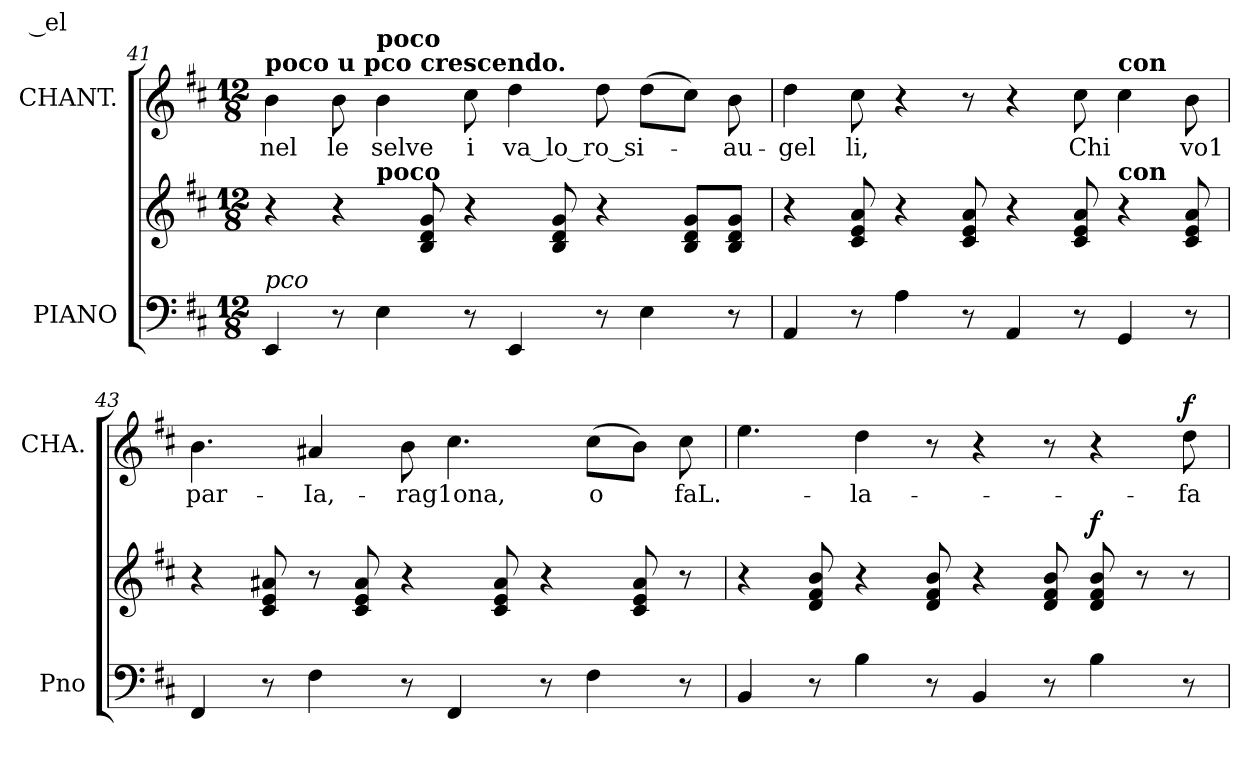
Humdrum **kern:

**kern	**text	**kern	**text	**dynam	**kern	**text	**dynam
*part2	*part2	*part2	*part2	*part2	*part1	*part1	*part1
*staff3	*staff3	*staff2	*staff2	*staff2/3	*staff1	*staff1	*staff1
*I"PIANO	*	*	*	*	*I"CHANT.	*	*
*I'Pno	*	*	*	*	*I'CHA.	*	*
!!LO:PB:g=z
*clefF4	*	*clefG2	*	*	*clefG2	*	*
*k[f#c#]	*	*k[f#c#]	*	*	*k[f#c#]	*	*
*D:	*	*D:	*	*	*D:	*	*
*M12/8	*	*M12/8	*	*	*M12/8	*	*
=41	=41	=41	=41	=41	=41	=41	=41
!	!	!	!	!	!LO:TX:a:B:t=poco u pco crescendo.	!	!
!	!	!LO:TX:a:B:t=poco u pco crescendo.	!	!	!	!	!
!LO:TX:a:i:t=pco	!	!	!	!	!	!	!
!	!	!	!	!	!	!LO:LY:b:color=#000000	!
*	*	*^	*	*	*	*	*
4EEi/	.	4r	4.ryy	.	.	4bi\	nel_	.
!	!	!	!	!	!	!	!LO:LY:b:color=#000000	!
8r	.	4r	.	.	.	8bi\	le	.
!	!	!	!	!	!	!LO:TX:a:B:t=poco	!	!
!	!	!	!LO:TX:a:B:t=poco	!	!	!	!	!
!	!	!	!	!	!	!	!LO:LY:b:color=#000000	!
4Ei\	.	.	1ryy	.	.	4bi\	selve	.
.	.	8Bi/ 8di 8gi	.	.	.	.	.	.
!	!	!	!	!	!	!	!LO:LY:b:color=#000000	!
8r	.	4r	.	.	.	8cc#i\	i	.
!	!	!	!	!	!	!	!LO:LY:b:color=#000000	!
4EEi/	.	.	.	.	.	4ddi\	va_lo_ro_si-	.
.	.	8Bi/ 8di 8gi	.	.	.	.	.	.
!	!	!	!	!LO:LY:b:color=#000000	!	!	!	!
8r	.	4r	.	crescendo.	.	8ddi\	.	.
4Ei\	.	.	.	.	.	(8ddi\L	.	.
.	.	8Bi/ 8di/ 8gi/L	.	.	.	8cc#i\J)	.	.
!	!LO:LY:b:color=#000000	!	!	!	!	!	!	!
!	!	!	!	!	!	!	!LO:LY:b:color=#000000	!
8r	ritenuto.-	8Bi/ 8di/ 8gi/J	8ryy	.	.	8bi\	au-	.
*	*	*v	*v	*	*	*	*	*
=42	=42	=42	=42	=42	=42	=42	=42
*	*	*^	*	*	*	*	*
!	!	!	!	!	!	!	!LO:LY:b:color=#000000	!
*	*	*v	*v	*	*	*	*	*
4AAi/	.	4r	.	.	4ddi\	gel_	.
!	!	!	!	!	!	!LO:LY:b:color=#000000	!
8r	.	8c#i/ 8ei 8ai	.	.	8cc#i\	li,	.
4Ai\	.	4r	.	.	4r	.	.
8r	.	8c#i/ 8ei 8ai	.	.	8r	.	.
4AAi/	.	4r	.	.	4r	.	.
!	!	!	!	!	!	!LO:LY:b:color=#000000	!
8r	.	8c#i/ 8ei 8ai	.	.	8cc#i\	Chi	.
!	!	!	!	!	!LO:TX:a:B:t=con	!	!
!	!	!LO:TX:a:B:t=con	!	!	!	!	!
4GGi/	.	4r	.	.	4cc#i\	.	.
!	!	!	!	!	!	!LO:LY:b:color=#000000	!
8r	.	8c#i/ 8ei 8ai	.	.	8bi\	vo1	.
=43	=43	=43	=43	=43	=43	=43	=43
!	!	!	!	!	!	!LO:LY:b:color=#000000	!
4FF#i/	.	4r	.	.	4.bi\	par-	.
8r	.	8c#i/ 8ei 8a#Xi	.	.	.	.	.
!	!	!	!	!	!	!LO:LY:b:color=#000000	!
4F#i\	.	8r	.	.	4a#Xi/	Ia,-	.
.	.	8c#i/ 8ei 8a#i	.	.	.	.	.
!	!	!	!	!	!	!LO:LY:b:color=#000000	!
8r	.	4r	.	.	8bi\	rag1ona,	.
4FF#i/	.	.	.	.	4.cc#i\	.	.
.	.	8c#i/ 8ei 8a#i	.	.	.	.	.
8r	.	4r	.	.	.	.	.
!	!	!	!	!	!	!LO:LY:b:color=#000000	!
4F#i\	.	.	.	.	(8cc#i\L	o	.
.	.	8c#i/ 8ei 8a#i	.	.	8bi\J)	.	.
!	!	!	!	!	!	!LO:LY:b:color=#000000	!
8r	.	8r	.	.	8cc#i\	faL.	.
!!LO:LB:g=z
=44	=44	=44	=44	=44	=44	=44	=44
!	!	!	!	!	!	!LO:LY:b:color=#000000	!
4BBi/	.	4r	.	.	4.eei\	_el-	.
8r	.	8di/ 8f#i 8bi	.	.	.	.	.
!	!	!	!	!	!	!LO:LY:b:color=#000000	!
4Bi\	.	4r	.	.	4ddi\	la-	.
8r	.	8di/ 8f#i 8bi	.	.	8r	.	.
4BBi/	.	4r	.	.	4r	.	.
8r	.	8di/ 8f#i 8bi	.	.	8r	.	.
4Bi\	.	8di/ 8f#i 8bi	.	f	4r	.	.
.	.	8r	.	.	.	.	.
!	!	!	!	!	!	!LO:LY:b:color=#000000	!
8r	.	8r	.	.	8ddi\	fa-	f
=	=	=	=	=	=	=	=
*-	*-	*-	*-	*-	*-	*-	*-
